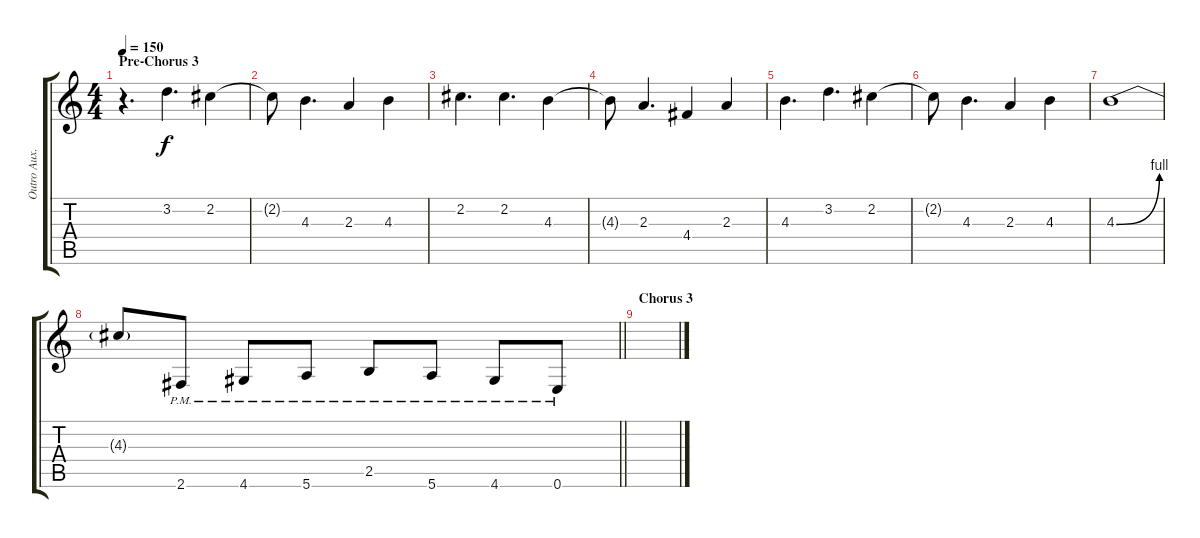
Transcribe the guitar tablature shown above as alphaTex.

\track ("Outro Aux. Guitar" "Outro Aux.") {instrument overdrivenguitar}
\staff {score tabs}
\tuning (E4 B3 G3 D3 A2 E2) {hide}
\ts (4 4)
\section ("" "Pre-Chorus 3")
\tempo 150
\clef g2
\ks c
r.4{d dy f} 3.2.4{d} 2.2.4 |
2.2{t}.8 4.3.4{d} 2.3.4 4.3.4 |
2.2.4{d} 2.2.4{d} 4.3.4 |
4.3{t}.8 2.3.4{d} 4.4.4 2.3.4 |
4.3.4{d} 3.2.4{d} 2.2.4 |
2.2{t}.8 4.3.4{d} 2.3.4 4.3.4 |
4.3{be (bend 0 0 60 4)}.1 |
\barLineRight lightlight
4.3{t}.8 2.6{pm}.8 4.6{pm}.8 5.6{pm}.8 2.5{pm}.8 5.6{pm}.8 4.6{pm}.8 0.6{pm}.8 |
\section ("" "Chorus 3")
